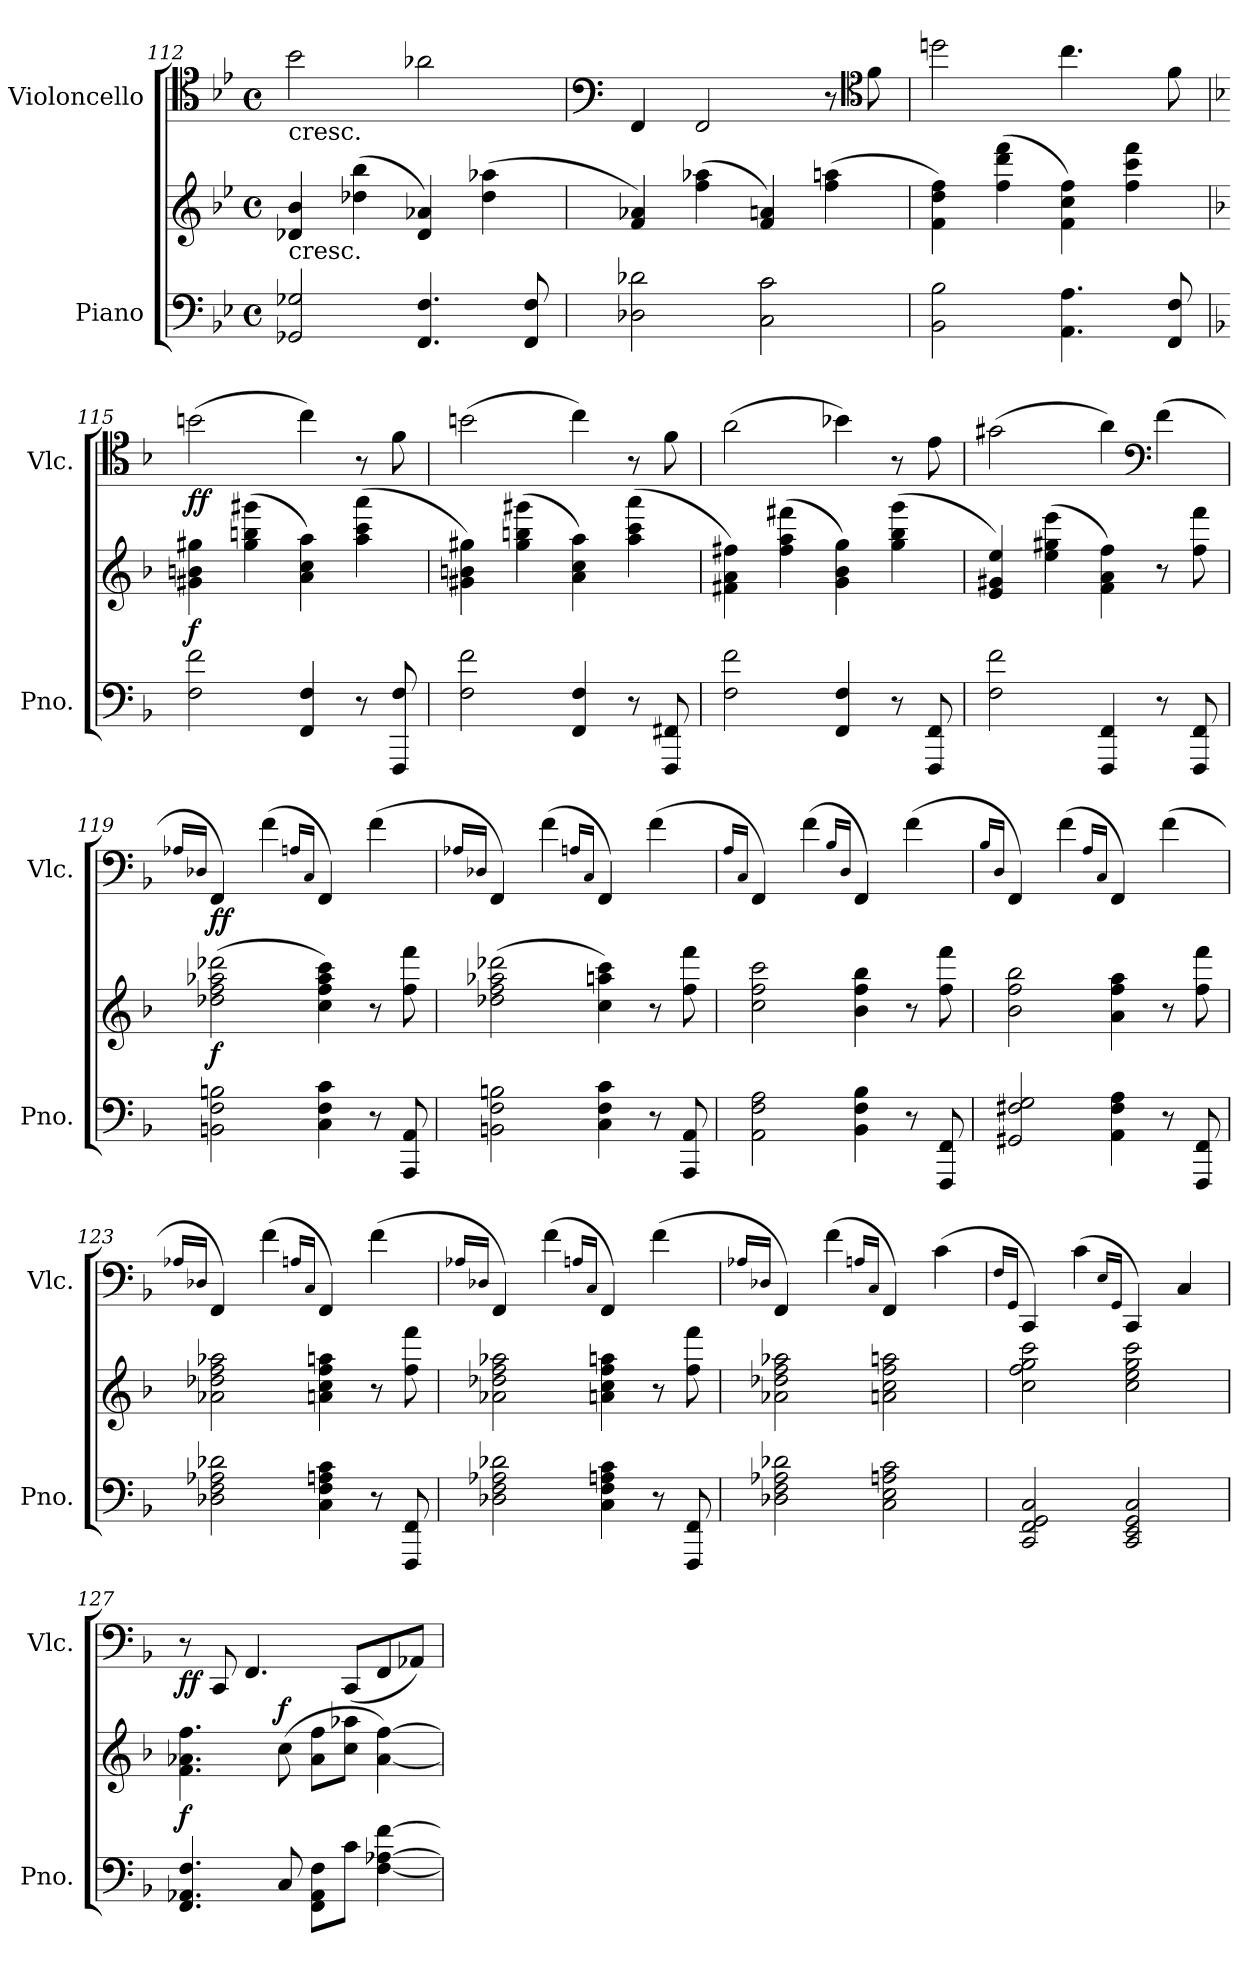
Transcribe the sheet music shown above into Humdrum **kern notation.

**kern	**kern	**dynam	**kern	**dynam
*part2	*part2	*part2	*part1	*part1
*staff3	*staff2	*staff2/3	*staff1	*staff1
*I"Piano	*	*	*I"Violoncello	*
*I'Pno.	*	*	*I'Vlc.	*
*clefF4	*clefG2	*	*clefC4	*
*k[b-e-]	*k[b-e-]	*	*k[b-e-]	*
*M4/4	*M4/4	*	*M4/4	*
*met(c)	*met(c)	*	*met(c)	*
=112	=112	=112	=112	=112
!	!	!	!LO:TX:b:t=cresc.	!
!	!LO:TX:b:t=cresc.	!	!	!
2GG-X/ 2G-X/	4d-X/ 4b-/	.	2b-\	.
.	(>4dd-X\ 4bb-\	.	.	.
4.FF/ 4.F/	4d-/ 4a-X/)	.	2a-X\	.
.	(>4dd-\ 4aa-X\	.	.	.
8FF/ 8F/	.	.	.	.
=113	=113	=113	=113	=113
*	*	*	*clefF4	*
2D-X\ 2d-X\	4f/ 4a-X/)	.	4FF/	.
.	(>4ff\ 4aa-X\	.	2FF/	.
2C\ 2c\	4f/ 4an/)	.	.	.
.	(>4ff\ 4aan\	.	8r	.
*	*	*	*clefC4	*
.	.	.	8f\	.
=114	=114	=114	=114	=114
2BB-\ 2B-\	4f\ 4dd\ 4ff\)	.	2ddn\	.
.	(>4ff\ 4ddd\ 4fff\	.	.	.
4.AA\ 4.A\	4f\ 4cc\ 4ff\)	.	4.cc\	.
.	4ff\ 4ccc\ 4fff\	.	.	.
8FF/ 8F/	.	.	8f\	.
=115	=115	=115	=115	=115
*k[b-]	*k[b-]	*	*k[b-]	*
!	!	!LO:DY:b	!	!LO:DY:b
2F\ 2f\	4g#X\ 4bn\ 4gg#X\	f	(>2bn\	ff
.	(>4gg#\ 4bbn\ 4ggg#X\	.	.	.
4FF/ 4F/	4a\ 4cc\ 4aa\)	.	4cc\)	.
8r	(>4aa\ 4ccc\ 4aaa\	.	8r	.
8FFF/ 8F/	.	.	8f\	.
=116	=116	=116	=116	=116
2F\ 2f\	4g#X\ 4bn\ 4gg#X\)	.	(>2bn\	.
.	(>4gg#\ 4bbn\ 4ggg#X\	.	.	.
4FF/ 4F/	4a\ 4cc\ 4aa\)	.	4cc\)	.
8r	(>4aa\ 4ccc\ 4aaa\	.	8r	.
8FFF/ 8FF#X/	.	.	8f\	.
=117	=117	=117	=117	=117
2F\ 2f\	4f#X\ 4a\ 4ff#X\)	.	(>2a\	.
.	(>4ff#\ 4aa\ 4fff#X\	.	.	.
4FF/ 4F/	4g\ 4b-\ 4gg\)	.	4b-X\)	.
8r	(>4gg\ 4bb-\ 4ggg\	.	8r	.
8FFF/ 8FF/	.	.	8e\	.
=118	=118	=118	=118	=118
2F\ 2f\	4e/ 4g#X/ 4ee/)	.	(>2g#X\	.
.	(>4ee\ 4gg#X\ 4eee\	.	.	.
4FFF/ 4FF/	4f\ 4a\ 4ff\)	.	4a\)	.
*	*	*	*clefF4	*
8r	8r	.	(>4f\	.
8FFF/ 8FF/	8ff\ 8fff\	.	.	.
=119	=119	=119	=119	=119
.	.	.	16qA-X/LL	.
.	.	.	16qD-X/JJ	.
!	!	!LO:DY:b	!	!LO:DY:b
2BBn\ 2F\ 2Bn\	(>2dd-X\ 2ff\ 2aa-X\ 2ddd-X\	f	4FF/)	ff
.	.	.	(>4f\	.
.	.	.	16qAn/LL	.
.	.	.	16qC/JJ	.
4C\ 4F\ 4c\	4cc\ 4ff\ 4aa-\ 4ccc\)	.	4FF/)	.
8r	8r	.	(>4f\	.
8AAA/ 8AA/	8ff\ 8fff\	.	.	.
=120	=120	=120	=120	=120
.	.	.	16qA-X/LL	.
.	.	.	16qD-X/JJ	.
2BBn\ 2F\ 2Bn\	(>2dd-X\ 2ff\ 2aa-X\ 2ddd-X\	.	4FF/)	.
.	.	.	(>4f\	.
.	.	.	16qAn/LL	.
.	.	.	16qC/JJ	.
4C\ 4F\ 4c\	4cc\ 4aan\ 4ccc\)	.	4FF/)	.
8r	8r	.	(>4f\	.
8AAA/ 8AA/	8ff\ 8fff\	.	.	.
=121	=121	=121	=121	=121
.	.	.	16qA/LL	.
.	.	.	16qC/JJ	.
2AA\ 2F\ 2A\	2cc\ 2ff\ 2ccc\	.	4FF/)	.
.	.	.	(>4f\	.
.	.	.	16qB-/LL	.
.	.	.	16qD/JJ	.
4BB-\ 4F\ 4B-\	4b-\ 4ff\ 4bb-\	.	4FF/)	.
8r	8r	.	(>4f\	.
8FFF/ 8FF/	8ff\ 8fff\	.	.	.
=122	=122	=122	=122	=122
.	.	.	16qB-/LL	.
.	.	.	16qD/JJ	.
2GG#X/ 2F#X/ 2G/	2b-\ 2ff\ 2bb-\	.	4FF/)	.
.	.	.	(>4f\	.
.	.	.	16qA/LL	.
.	.	.	16qC/JJ	.
4AA\ 4F#\ 4A\	4a\ 4ff\ 4aa\	.	4FF/)	.
8r	8r	.	(>4f\	.
8FFF/ 8FF/	8ff\ 8fff\	.	.	.
=123	=123	=123	=123	=123
.	.	.	16qA-X/LL	.
.	.	.	16qD-X/JJ	.
2D-X\ 2F\ 2A-X\ 2d-X\	2a-X\ 2dd-X\ 2ff\ 2aa-X\	.	4FF/)	.
.	.	.	(>4f\	.
.	.	.	16qAn/LL	.
.	.	.	16qC/JJ	.
4C\ 4F\ 4An\ 4c\	4an\ 4cc\ 4ff\ 4aan\	.	4FF/)	.
8r	8r	.	(>4f\	.
8FFF/ 8FF/	8ff\ 8fff\	.	.	.
=124	=124	=124	=124	=124
.	.	.	16qA-X/LL	.
.	.	.	16qD-X/JJ	.
2D-X\ 2F\ 2A-X\ 2d-X\	2a-X\ 2dd-X\ 2ff\ 2aa-X\	.	4FF/)	.
.	.	.	(>4f\	.
.	.	.	16qAn/LL	.
.	.	.	16qC/JJ	.
4C\ 4F\ 4An\ 4c\	4an\ 4cc\ 4ff\ 4aan\	.	4FF/)	.
8r	8r	.	(>4f\	.
8FFF/ 8FF/	8ff\ 8fff\	.	.	.
=125	=125	=125	=125	=125
.	.	.	16qA-X/LL	.
.	.	.	16qD-X/JJ	.
2D-X\ 2F\ 2A-X\ 2d-X\	2a-X\ 2dd-X\ 2ff\ 2aa-X\	.	4FF/)	.
.	.	.	(>4f\	.
.	.	.	16qAn/LL	.
.	.	.	16qC/JJ	.
2C\ 2E\ 2An\ 2c\	2an\ 2cc\ 2ff\ 2aan\	.	4FF/)	.
.	.	.	(>4c\	.
=126	=126	=126	=126	=126
.	.	.	16qF/LL	.
.	.	.	16qGG/JJ	.
2CC/ 2FF/ 2GG/ 2C/	2cc\ 2ff\ 2gg\ 2ccc\	.	4CC/)	.
.	.	.	(>4c\	.
.	.	.	16qE/LL	.
.	.	.	16qGG/JJ	.
2CC/ 2EE/ 2GG/ 2C/	2cc\ 2ee\ 2gg\ 2ccc\	.	4CC/)	.
.	.	.	4C/	.
=127	=127	=127	=127	=127
!	!	!LO:DY:b	!	!LO:DY:b
4.FF/ 4.AA-X/ 4.F/	4.f\ 4.a-X\ 4.ff\	f	8r	ff
.	.	.	8CC/	.
.	.	.	4.FF/	.
!	!	!LO:DY:a	!	!
8C/	(>8cc\	f	.	.
8FF\ 8AA-\ 8F\L	8a-\ 8ff\L	.	.	.
8c\J	8cc\ 8aa-X\J	.	(<8CC/L	.
[4F\ [4A-X\ [4f\	[4a-\ [4ff\)	.	8FF/	.
.	.	.	8AA-X/J)	.
=	=	=	=	=
*-	*-	*-	*-	*-
